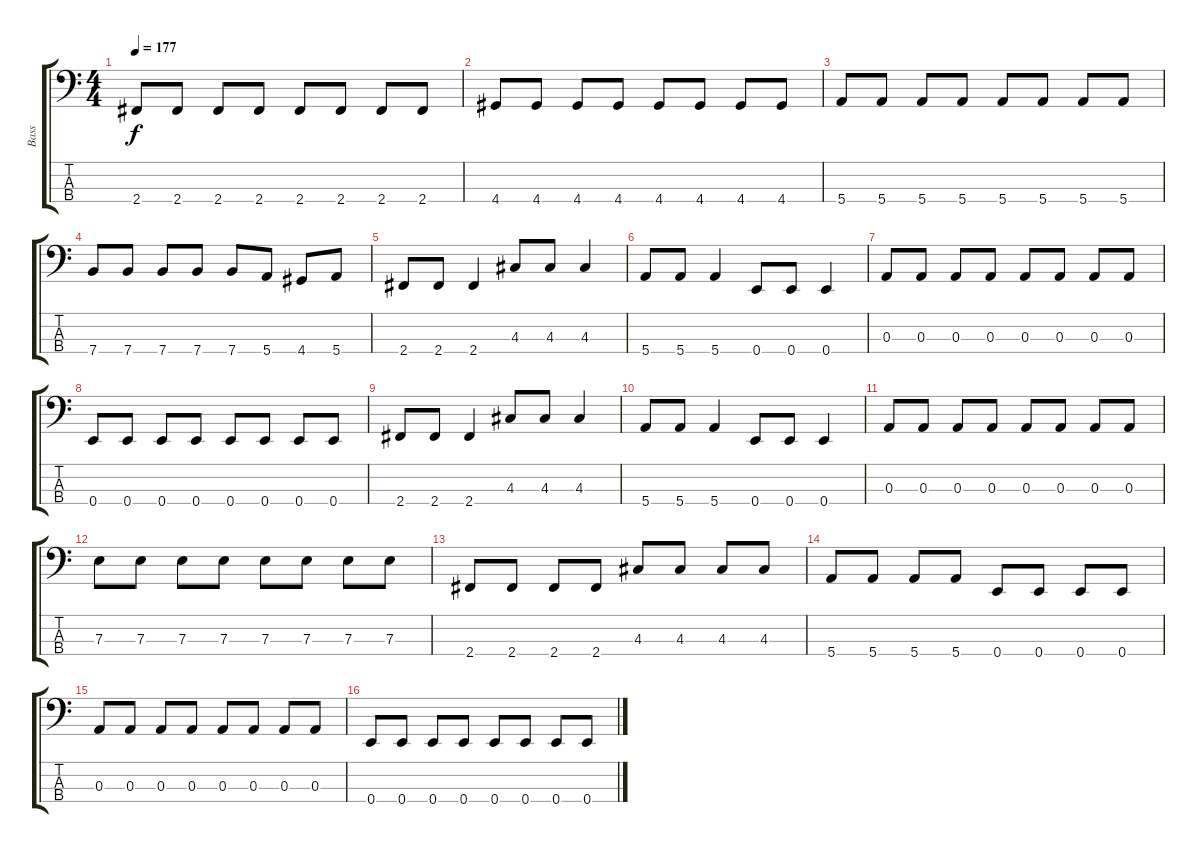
\track ("Bass" "Bass") {instrument electricbasspick}
\staff {score tabs}
\tuning (G2 D2 A1 E1) {hide}
\ts (4 4)
\tempo 177
\clef f4
\ks c
2.4.8{dy f} 2.4.8 2.4.8 2.4.8 2.4.8 2.4.8 2.4.8 2.4.8 |
4.4.8 4.4.8 4.4.8 4.4.8 4.4.8 4.4.8 4.4.8 4.4.8 |
5.4.8 5.4.8 5.4.8 5.4.8 5.4.8 5.4.8 5.4.8 5.4.8 |
7.4.8 7.4.8 7.4.8 7.4.8 7.4.8 5.4.8 4.4.8 5.4.8 |
2.4.8 2.4.8 2.4.4 4.3.8 4.3.8 4.3.4 |
5.4.8 5.4.8 5.4.4 0.4.8 0.4.8 0.4.4 |
0.3.8 0.3.8 0.3.8 0.3.8 0.3.8 0.3.8 0.3.8 0.3.8 |
0.4.8 0.4.8 0.4.8 0.4.8 0.4.8 0.4.8 0.4.8 0.4.8 |
2.4.8 2.4.8 2.4.4 4.3.8 4.3.8 4.3.4 |
5.4.8 5.4.8 5.4.4 0.4.8 0.4.8 0.4.4 |
0.3.8 0.3.8 0.3.8 0.3.8 0.3.8 0.3.8 0.3.8 0.3.8 |
7.3.8 7.3.8 7.3.8 7.3.8 7.3.8 7.3.8 7.3.8 7.3.8 |
2.4.8 2.4.8 2.4.8 2.4.8 4.3.8 4.3.8 4.3.8 4.3.8 |
5.4.8 5.4.8 5.4.8 5.4.8 0.4.8 0.4.8 0.4.8 0.4.8 |
0.3.8 0.3.8 0.3.8 0.3.8 0.3.8 0.3.8 0.3.8 0.3.8 |
0.4.8 0.4.8 0.4.8 0.4.8 0.4.8 0.4.8 0.4.8 0.4.8
